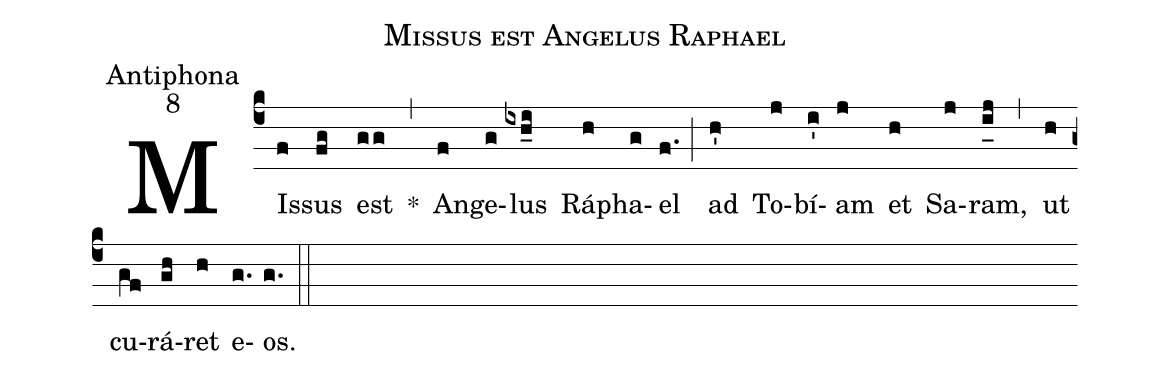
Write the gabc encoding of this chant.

name:Missus est Angelus Raphael;
office-part:Antiphona;
mode:8;
%%
(c4) MIs(f)sus(fg) est(gg) *(,) An(f)ge(g)lus(ixh_i) Rá(h)pha(g)el(f.) (;) ad(h') To(j)bí(i')am(j) et(h) Sa(j)ram,(i_[uh:l]j) (,) ut(h) cu(gf)rá(gh)ret(h) e(g.)os.(g.) (::)
%<eu>E(j) u(j) o(i) u(j) a(h) e.</eu>(g.) (::)
